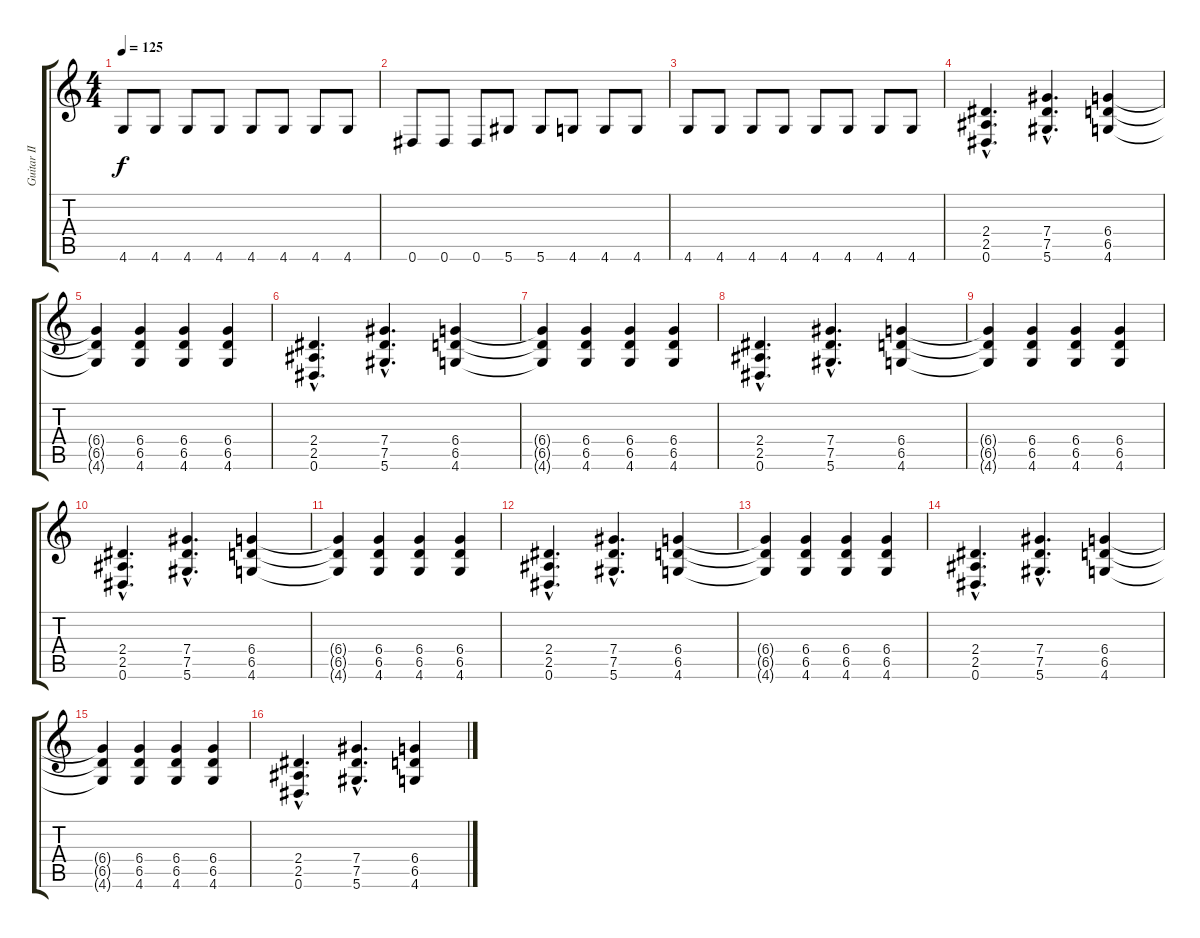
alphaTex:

\track ("Guitar II" "Guitar II") {instrument distortionguitar}
\staff {score tabs}
\tuning (Eb4 Bb3 Gb3 Db3 Ab2 Eb2) {hide}
\ts (4 4)
\tempo 125
\clef g2
\ks c
4.6.8{dy f} 4.6.8 4.6.8 4.6.8 4.6.8 4.6.8 4.6.8 4.6.8 |
0.6.8 0.6.8 0.6.8 5.6.8 5.6.8 4.6.8 4.6.8 4.6.8 |
4.6.8 4.6.8 4.6.8 4.6.8 4.6.8 4.6.8 4.6.8 4.6.8 |
(2.4{hac} 2.5{hac} 0.6{hac}).4{d} (7.4{hac} 7.5{hac} 5.6{hac}).4{d} (6.4 6.5 4.6).4 |
(6.4{t} 6.5{t} 4.6{t}).4 (6.4 6.5 4.6).4 (6.4 6.5 4.6).4 (6.4 6.5 4.6).4 |
(2.4{hac} 2.5{hac} 0.6{hac}).4{d} (7.4{hac} 7.5{hac} 5.6{hac}).4{d} (6.4 6.5 4.6).4 |
(6.4{t} 6.5{t} 4.6{t}).4 (6.4 6.5 4.6).4 (6.4 6.5 4.6).4 (6.4 6.5 4.6).4 |
(2.4{hac} 2.5{hac} 0.6{hac}).4{d} (7.4{hac} 7.5{hac} 5.6{hac}).4{d} (6.4 6.5 4.6).4 |
(6.4{t} 6.5{t} 4.6{t}).4 (6.4 6.5 4.6).4 (6.4 6.5 4.6).4 (6.4 6.5 4.6).4 |
(2.4{hac} 2.5{hac} 0.6{hac}).4{d} (7.4{hac} 7.5{hac} 5.6{hac}).4{d} (6.4 6.5 4.6).4 |
(6.4{t} 6.5{t} 4.6{t}).4 (6.4 6.5 4.6).4 (6.4 6.5 4.6).4 (6.4 6.5 4.6).4 |
(2.4{hac} 2.5{hac} 0.6{hac}).4{d} (7.4{hac} 7.5{hac} 5.6{hac}).4{d} (6.4 6.5 4.6).4 |
(6.4{t} 6.5{t} 4.6{t}).4 (6.4 6.5 4.6).4 (6.4 6.5 4.6).4 (6.4 6.5 4.6).4 |
(2.4{hac} 2.5{hac} 0.6{hac}).4{d} (7.4{hac} 7.5{hac} 5.6{hac}).4{d} (6.4 6.5 4.6).4 |
(6.4{t} 6.5{t} 4.6{t}).4 (6.4 6.5 4.6).4 (6.4 6.5 4.6).4 (6.4 6.5 4.6).4 |
(2.4{hac} 2.5{hac} 0.6{hac}).4{d} (7.4{hac} 7.5{hac} 5.6{hac}).4{d} (6.4 6.5 4.6).4
